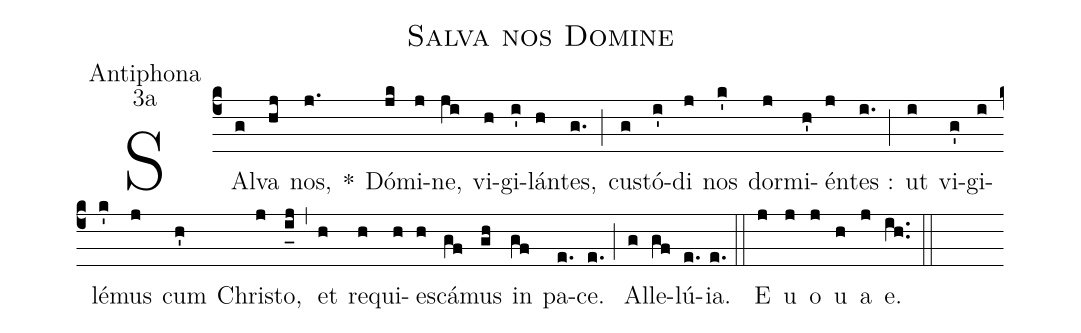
name:Salva nos Domine;
office-part:Antiphona;
mode:3a;
%%
(c4) SAl(g)va(hj) nos,(j.) <sp>*</sp>() Dó(jk)mi(j)ne,(ji) vi(h)gi(i')lán(h)tes,(g.) (;) cu(g)stó(i')di(j) nos(k') dor(j)mi(h')én(j)tes :(i.) (;) ut(i) vi(g')gi(i)lé(k')mus(j) cum(h') Chri(j)sto,(i_[uh:l]j) (,) et(h) re(h)qui(h)e(h)scá(gf)mus(gh) in(gf) pa(e.)ce.(e.) (;) Al(g)le(gf)lú(e.){ia}.(e.) (::) <eu>E(j) u(j) o(j) u(h) a(j) e.</eu>(ih..) (::)
